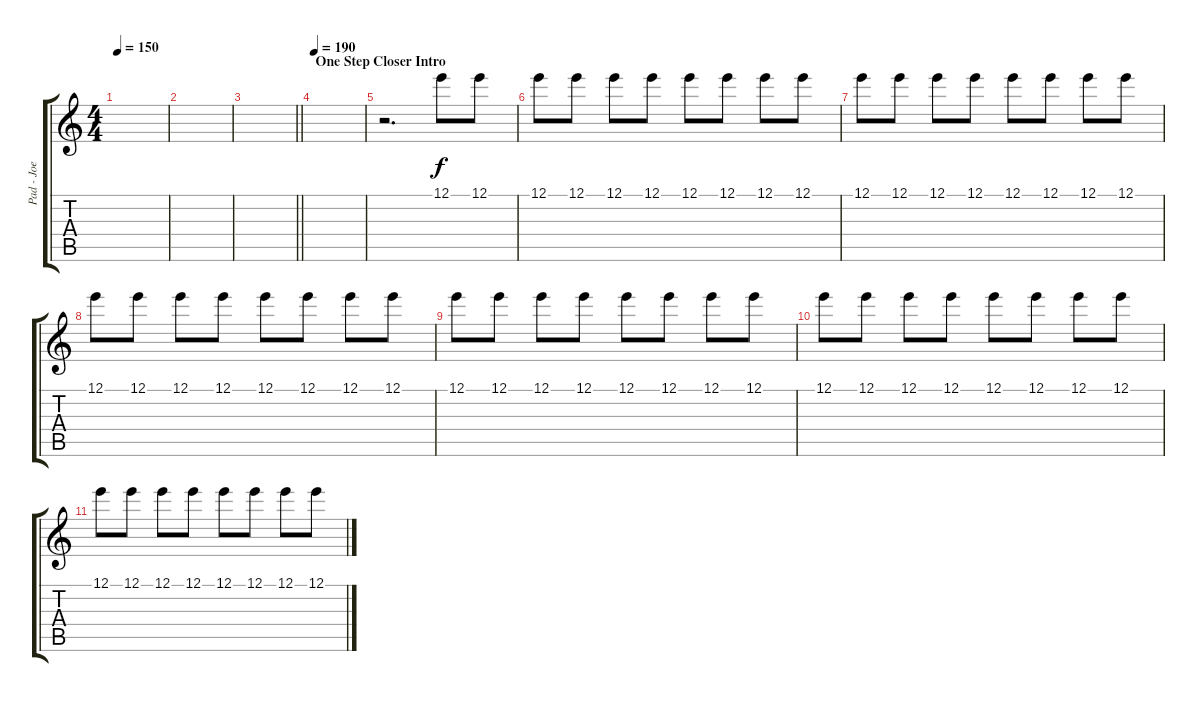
\track ("Pad - Joe Hahn" "Pad - Joe ") {instrument distortionguitar}
\staff {score tabs}
\tuning (E4 B3 G3 D3 A2 E2) {hide}
\ts (4 4)
\tempo 150
\clef g2
\ks c
|
|
\barLineRight lightlight
|
\section ("" "One Step Closer Intro")
\tempo 190
|
r.2{d} 12.1.8{volume 3} 12.1.8 |
12.1.8{volume 6} 12.1.8 12.1.8{volume 7} 12.1.8 12.1.8{volume 8} 12.1.8 12.1.8{volume 9} 12.1.8 |
12.1.8{volume 10} 12.1.8 12.1.8{volume 11} 12.1.8 12.1.8 12.1.8 12.1.8 12.1.8{volume 12} |
12.1.8 12.1.8 12.1.8 12.1.8 12.1.8{volume 13} 12.1.8 12.1.8 12.1.8 |
12.1.8 12.1.8 12.1.8 12.1.8 12.1.8 12.1.8 12.1.8 12.1.8 |
12.1.8{volume 16} 12.1.8 12.1.8 12.1.8 12.1.8 12.1.8 12.1.8 12.1.8 |
12.1.8 12.1.8 12.1.8 12.1.8 12.1.8 12.1.8 12.1.8 12.1.8
